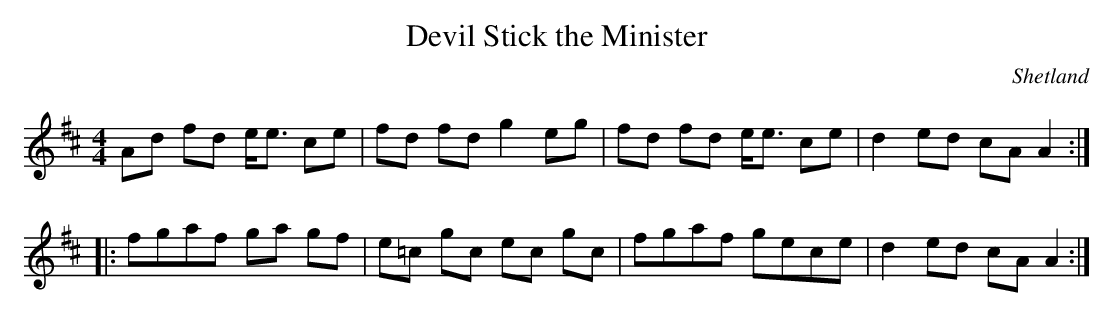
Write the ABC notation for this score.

X:1
T:Devil Stick the Minister
O:Shetland
M:4/4
K:AMix
Ad fd e<e ce | fd fd g2 eg | \
fd fd e<e ce | d2 ed cA A2 :|
|:fgaf ga gf | e=c gc ec gc |\
fgaf gece | d2 ed cA A2 :|
